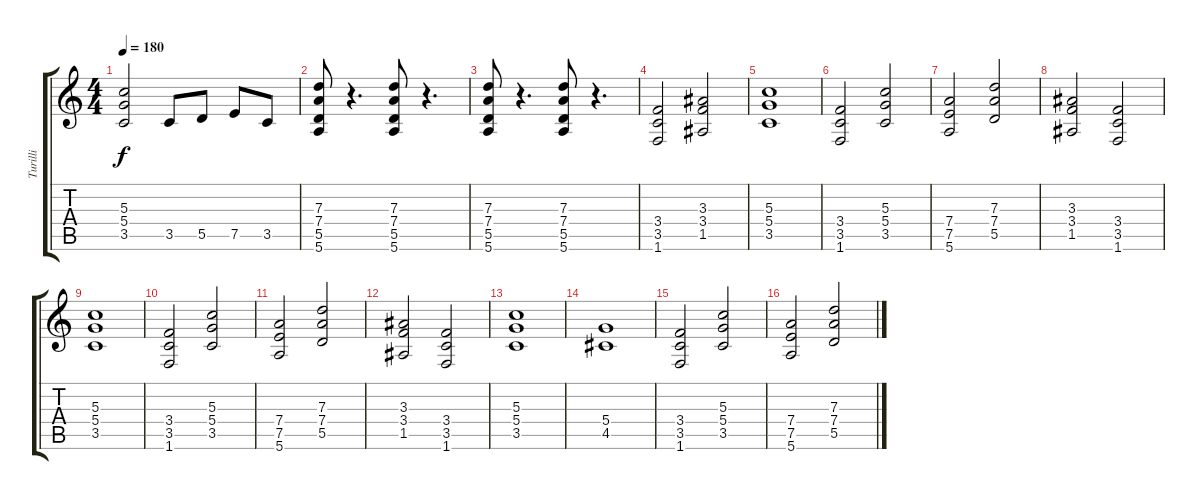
\track ("Turilli" "Turilli") {instrument distortionguitar}
\staff {score tabs}
\tuning (E4 B3 G3 D3 A2 E2) {hide}
\ts (4 4)
\tempo 180
\clef g2
\ks c
(5.3 5.4 3.5).2{dy f} 3.5.8 5.5.8 7.5.8 3.5.8 |
(7.3 7.4 5.5 5.6).8 r.4{d} (7.3 7.4 5.5 5.6).8 r.4{d} |
(7.3 7.4 5.5 5.6).8 r.4{d} (7.3 7.4 5.5 5.6).8 r.4{d} |
(3.4 3.5 1.6).2 (3.3 3.4 1.5).2 |
(5.3 5.4 3.5).1 |
(3.4 3.5 1.6).2 (5.3 5.4 3.5).2 |
(7.4 7.5 5.6).2 (7.3 7.4 5.5).2 |
(3.3 3.4 1.5).2 (3.4 3.5 1.6).2 |
(5.3 5.4 3.5).1 |
(3.4 3.5 1.6).2 (5.3 5.4 3.5).2 |
(7.4 7.5 5.6).2 (7.3 7.4 5.5).2 |
(3.3 3.4 1.5).2 (3.4 3.5 1.6).2 |
(5.3 5.4 3.5).1 |
(5.4 4.5).1 |
(3.4 3.5 1.6).2 (5.3 5.4 3.5).2 |
(7.4 7.5 5.6).2 (7.3 7.4 5.5).2
